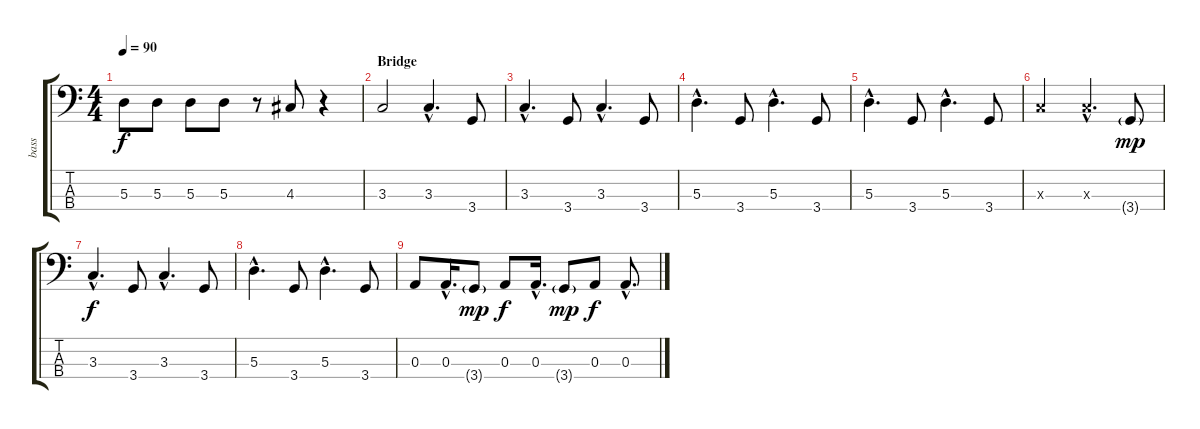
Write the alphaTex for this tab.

\track ("bass" "bass") {instrument electricbassfinger}
\staff {score tabs}
\tuning (G2 D2 A1 E1) {hide}
\ts (4 4)
\tempo 90
\clef f4
\ks c
5.3.8{dy f} 5.3.8 5.3.8 5.3.8 r.8 4.3.8 r.4 |
\section ("" "Bridge")
3.3.2{volume 11} 3.3{hac}.4{d} 3.4.8 |
3.3{hac}.4{d} 3.4.8 3.3{hac}.4{d} 3.4.8 |
5.3{hac}.4{d} 3.4.8 5.3{hac}.4{d} 3.4.8 |
5.3{hac}.4{d} 3.4.8 5.3{hac}.4{d} 3.4.8 |
3.3{x}.2 3.3{hac x}.4{d} 3.4{g}.8{dy mp} |
3.3{hac}.4{d dy f} 3.4.8 3.3{hac}.4{d} 3.4.8 |
5.3{hac}.4{d} 3.4.8 5.3{hac}.4{d} 3.4.8 |
0.3.8 0.3{hac}.16{d} 3.4{g}.8{dy mp} 0.3.8{dy f} 0.3{hac}.16{d} 3.4{g}.8{dy mp} 0.3.8{dy f} 0.3{hac}.8{d}
